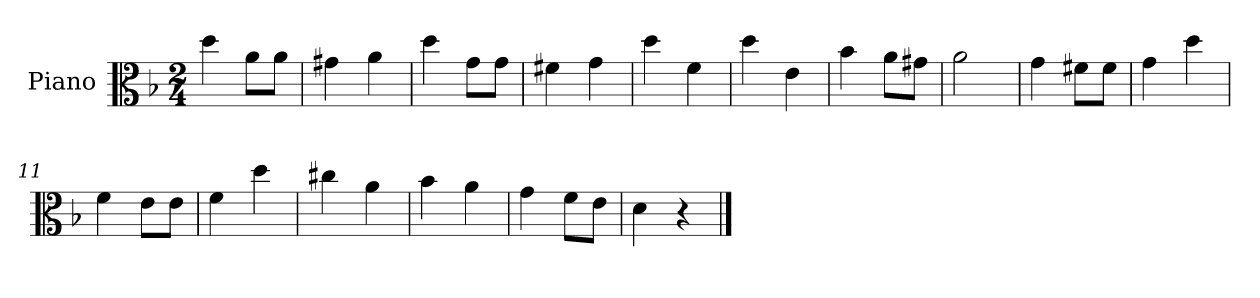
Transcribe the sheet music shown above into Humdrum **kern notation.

**kern
*part1
*staff1
*I"Piano
*I'Pno
*clefC3
*k[b-]
*M2/4
=1
4dd\
8a\L
8a\J
=2
4g#X\
4a\
=3
4dd\
8g\L
8g\J
=4
4f#X\
4g\
=5
4dd\
4f\
=6
4dd\
4e\
=7
4b-\
8a\L
8g#X\J
=8
2a\
=9
4g\
8f#X\L
8f#\J
=10
4g\
4dd\
=11
4f\
8e\L
8e\J
=12
4f\
4dd\
=13
4cc#X\
4a\
=14
4b-\
4a\
=15
4g\
8f\L
8e\J
=16
4d\
4r
==
*-
